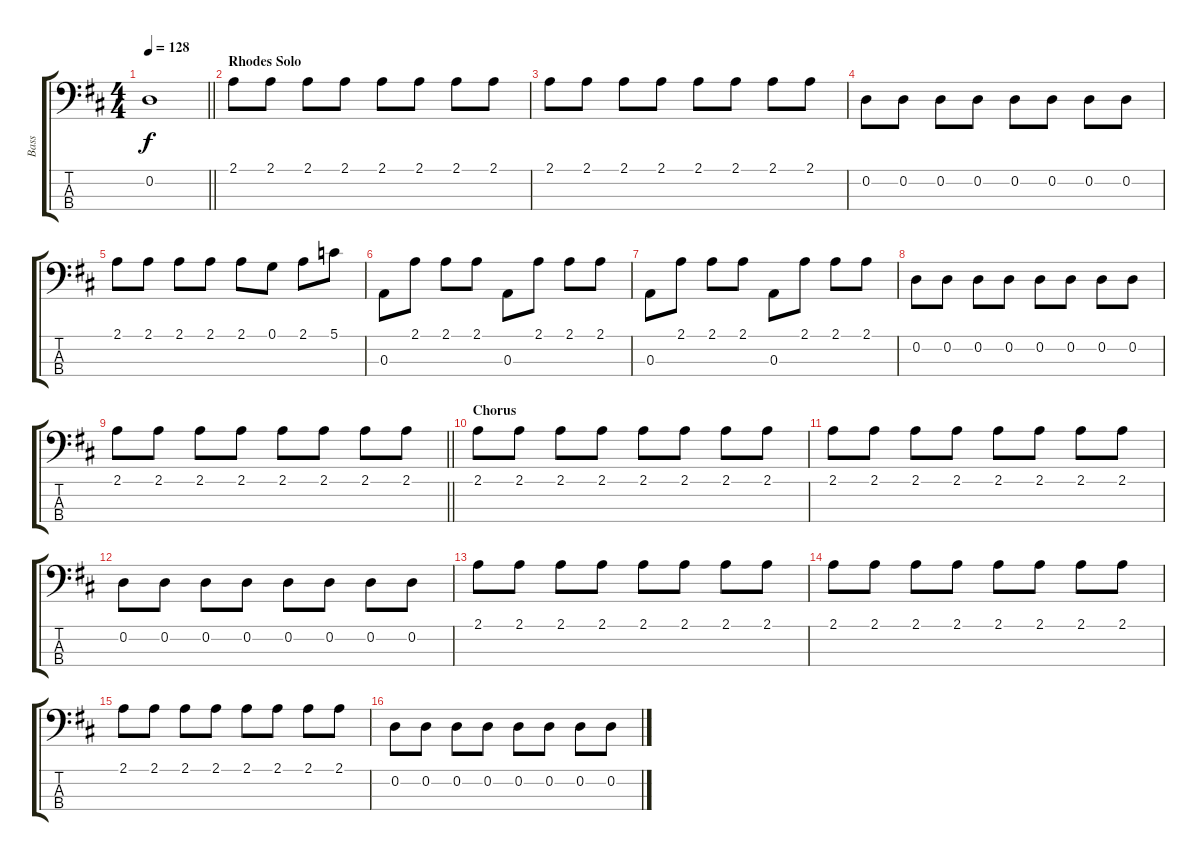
\track ("Bass" "Bass") {instrument electricbassfinger}
\staff {score tabs}
\tuning (G2 D2 A1 E1) {hide}
\ts (4 4)
\tempo 128
\clef f4
\barLineRight lightlight
\ks d
0.2{t}.1{dy f} |
\section ("" "Rhodes Solo")
2.1.8 2.1.8 2.1.8 2.1.8 2.1.8 2.1.8 2.1.8 2.1.8 |
2.1.8 2.1.8 2.1.8 2.1.8 2.1.8 2.1.8 2.1.8 2.1.8 |
0.2.8 0.2.8 0.2.8 0.2.8 0.2.8 0.2.8 0.2.8 0.2.8 |
2.1.8 2.1.8 2.1.8 2.1.8 2.1.8 0.1.8 2.1.8 5.1.8 |
0.3.8 2.1.8 2.1.8 2.1.8 0.3.8 2.1.8 2.1.8 2.1.8 |
0.3.8 2.1.8 2.1.8 2.1.8 0.3.8 2.1.8 2.1.8 2.1.8 |
0.2.8 0.2.8 0.2.8 0.2.8 0.2.8 0.2.8 0.2.8 0.2.8 |
\barLineRight lightlight
2.1.8 2.1.8 2.1.8 2.1.8 2.1.8 2.1.8 2.1.8 2.1.8 |
\section ("" "Chorus")
2.1.8 2.1.8 2.1.8 2.1.8 2.1.8 2.1.8 2.1.8 2.1.8 |
2.1.8 2.1.8 2.1.8 2.1.8 2.1.8 2.1.8 2.1.8 2.1.8 |
0.2.8 0.2.8 0.2.8 0.2.8 0.2.8 0.2.8 0.2.8 0.2.8 |
2.1.8 2.1.8 2.1.8 2.1.8 2.1.8 2.1.8 2.1.8 2.1.8 |
2.1.8 2.1.8 2.1.8 2.1.8 2.1.8 2.1.8 2.1.8 2.1.8 |
2.1.8 2.1.8 2.1.8 2.1.8 2.1.8 2.1.8 2.1.8 2.1.8 |
0.2.8 0.2.8 0.2.8 0.2.8 0.2.8 0.2.8 0.2.8 0.2.8
